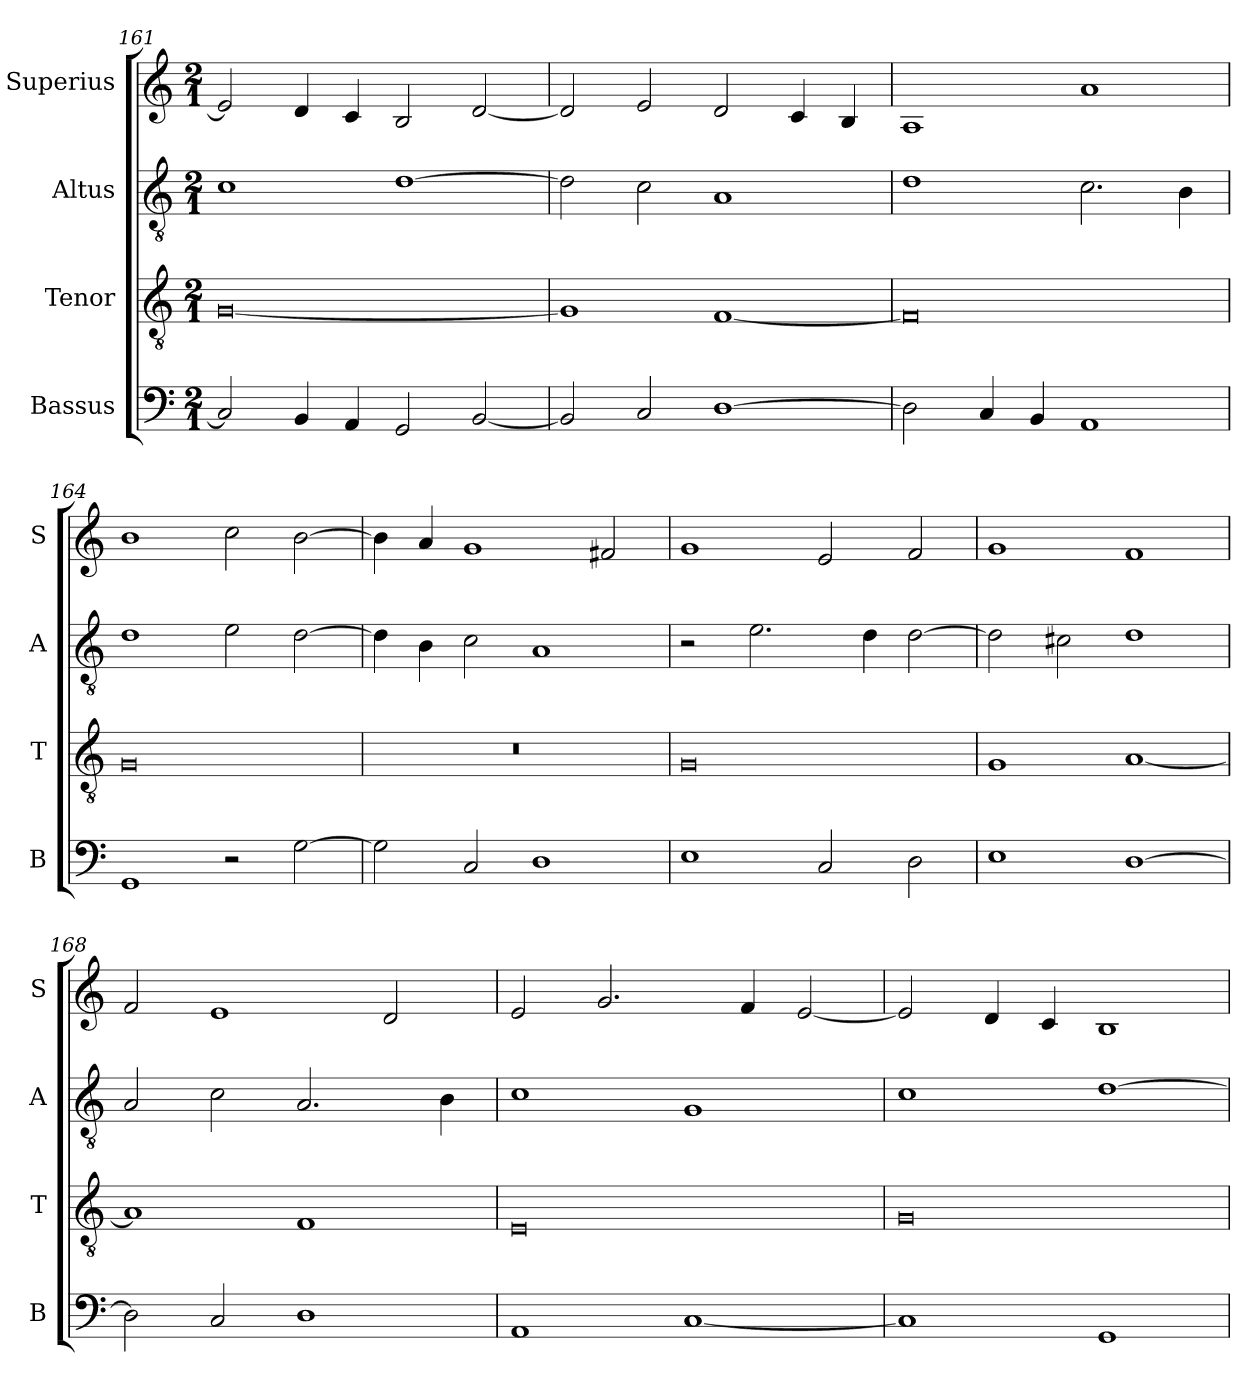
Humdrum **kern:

**kern	**kern	**kern	**kern
*part4	*part3	*part2	*part1
*staff4	*staff3	*staff2	*staff1
*I"Bassus	*I"Tenor	*I"Altus	*I"Superius
*I'B	*I'T	*I'A	*I'S
*clefF4	*clefGv2	*clefGv2	*clefG2
*k[]	*k[]	*k[]	*k[]
*M2/1	*M2/1	*M2/1	*M2/1
=161	=161	=161	=161
2C/]	[0G	1c	2e/]
4BB/	.	.	4d/
4AA/	.	.	4c/
2GG/	.	[1d	2B/
[2BB/	.	.	[2d/
=162	=162	=162	=162
2BB/]	1G]	2d\]	2d/]
2C/	.	2c\	2e/
[1D	[1F	1A	2d/
.	.	.	4c/
.	.	.	4B/
=163	=163	=163	=163
2D\]	0F]	1d	1A
4C/	.	.	.
4BB/	.	.	.
1AA	.	2.c\	1a
.	.	4B\	.
=164	=164	=164	=164
1GG	0G	1d	1b
2r	.	2e\	2cc\
[2G\	.	[2d\	[2b\
=165	=165	=165	=165
2G\]	0r	4d\]	4b\]
.	.	4B\	4a/
2C/	.	2c\	1g
1D	.	1A	.
.	.	.	2f#X/
=166	=166	=166	=166
1E	0G	2r	1g
.	.	2.e\	.
2C/	.	.	2e/
.	.	4d\	.
2D\	.	[2d\	2f/
=167	=167	=167	=167
1E	1G	2d\]	1g
.	.	2c#X\	.
[1D	[1A	1d	1f
=168	=168	=168	=168
2D\]	1A]	2A/	2f/
2C/	.	2c\	1e
1D	1F	2.A/	.
.	.	.	2d/
.	.	4B\	.
=169	=169	=169	=169
1AA	0E	1c	2e/
.	.	.	2.g/
[1C	.	1G	.
.	.	.	4f/
.	.	.	[2e/
=170	=170	=170	=170
1C]	0G	1c	2e/]
.	.	.	4d/
.	.	.	4c/
1GG	.	[1d	1B
=	=	=	=
*-	*-	*-	*-
